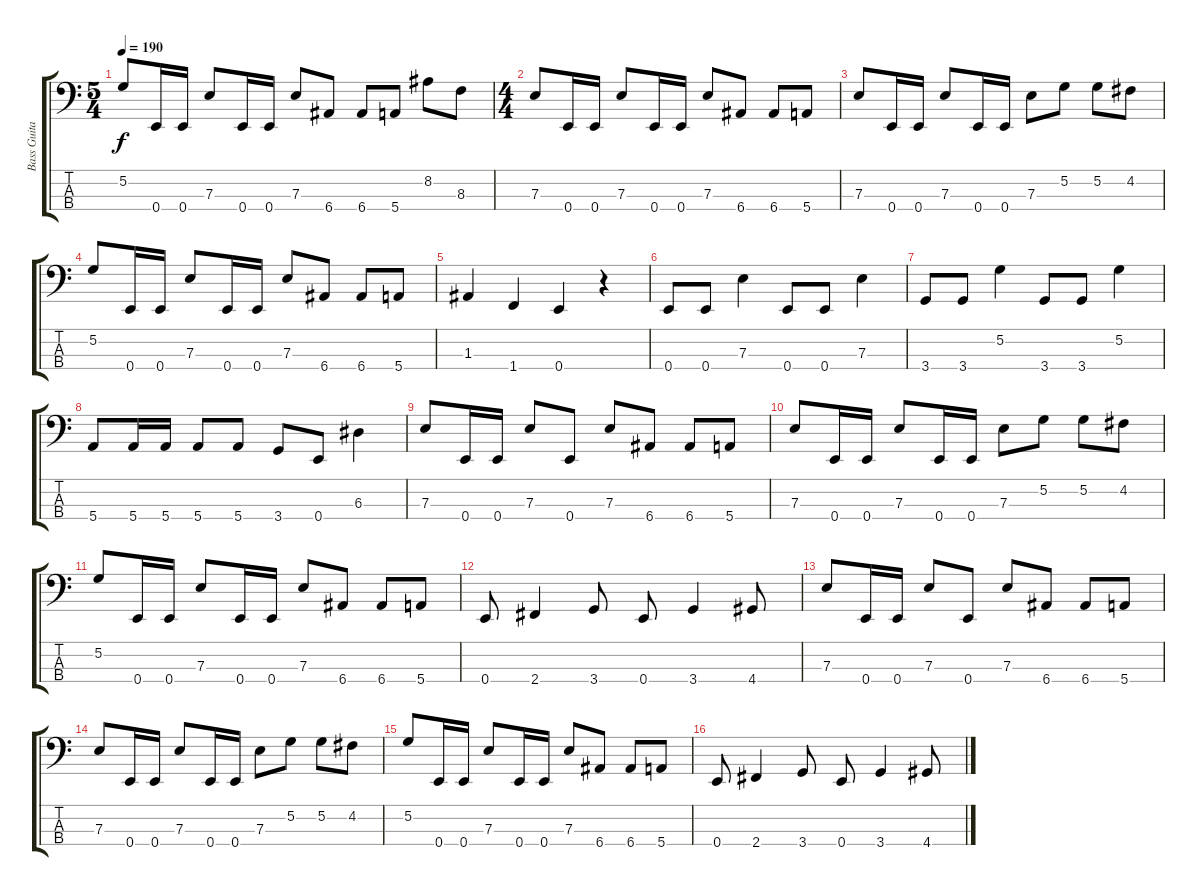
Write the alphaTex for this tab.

\track ("Bass Guitar" "Bass Guita") {instrument electricbassfinger}
\staff {score tabs}
\tuning (G2 D2 A1 E1) {hide}
\ts (5 4)
\tempo 190
\clef f4
\ks c
5.2.8{dy f} 0.4.16 0.4.16 7.3.8 0.4.16 0.4.16 7.3.8 6.4.8 6.4.8 5.4.8 8.2.8 8.3.8 |
\ts (4 4)
7.3.8 0.4.16 0.4.16 7.3.8 0.4.16 0.4.16 7.3.8 6.4.8 6.4.8 5.4.8 |
7.3.8 0.4.16 0.4.16 7.3.8 0.4.16 0.4.16 7.3.8 5.2.8 5.2.8 4.2.8 |
5.2.8 0.4.16 0.4.16 7.3.8 0.4.16 0.4.16 7.3.8 6.4.8 6.4.8 5.4.8 |
1.3.4 1.4.4 0.4.4 r.4 |
0.4.8 0.4.8 7.3.4 0.4.8 0.4.8 7.3.4 |
3.4.8 3.4.8 5.2.4 3.4.8 3.4.8 5.2.4 |
5.4.8 5.4.16 5.4.16 5.4.8 5.4.8 3.4.8 0.4.8 6.3.4 |
7.3.8 0.4.16 0.4.16 7.3.8 0.4.8 7.3.8 6.4.8 6.4.8 5.4.8 |
7.3.8 0.4.16 0.4.16 7.3.8 0.4.16 0.4.16 7.3.8 5.2.8 5.2.8 4.2.8 |
5.2.8 0.4.16 0.4.16 7.3.8 0.4.16 0.4.16 7.3.8 6.4.8 6.4.8 5.4.8 |
0.4.8 2.4.4 3.4.8 0.4.8 3.4.4 4.4.8 |
7.3.8 0.4.16 0.4.16 7.3.8 0.4.8 7.3.8 6.4.8 6.4.8 5.4.8 |
7.3.8 0.4.16 0.4.16 7.3.8 0.4.16 0.4.16 7.3.8 5.2.8 5.2.8 4.2.8 |
5.2.8 0.4.16 0.4.16 7.3.8 0.4.16 0.4.16 7.3.8 6.4.8 6.4.8 5.4.8 |
0.4.8 2.4.4 3.4.8 0.4.8 3.4.4 4.4.8
